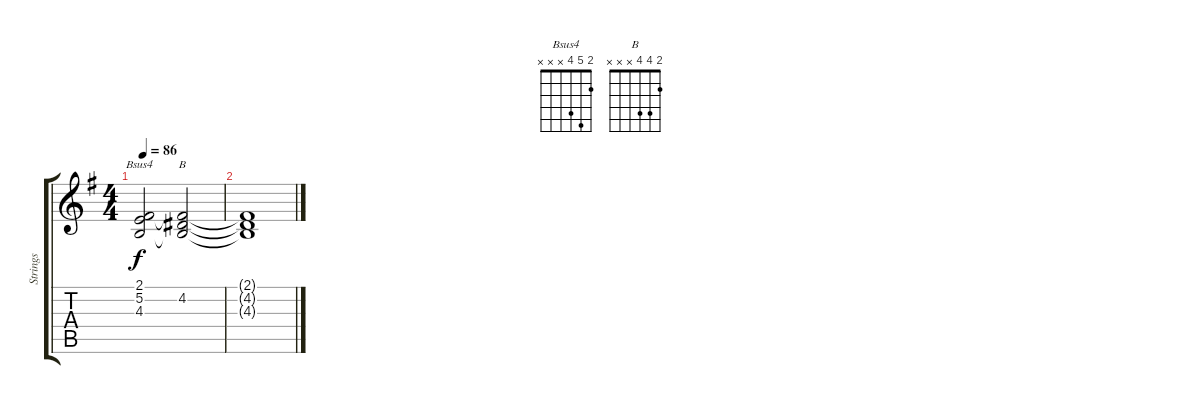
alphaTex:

\track ("Strings" "Strings") {instrument stringensemble2}
\staff {score tabs}
\tuning (E4 B3 G3 D3 A2 E2) {hide}
\chord ("Bsus4" 2 5 4 x x x)
\chord ("B" 2 4 4 x x x)
\ts (4 4)
\tempo 86
\clef g2
\ks eminor
(2.1 5.2 4.3).2{ch "Bsus4" dy f} (2.1{t} 4.2 4.3{t}).2{ch "B"} |
(2.1{t} 4.2{t} 4.3{t}).1
